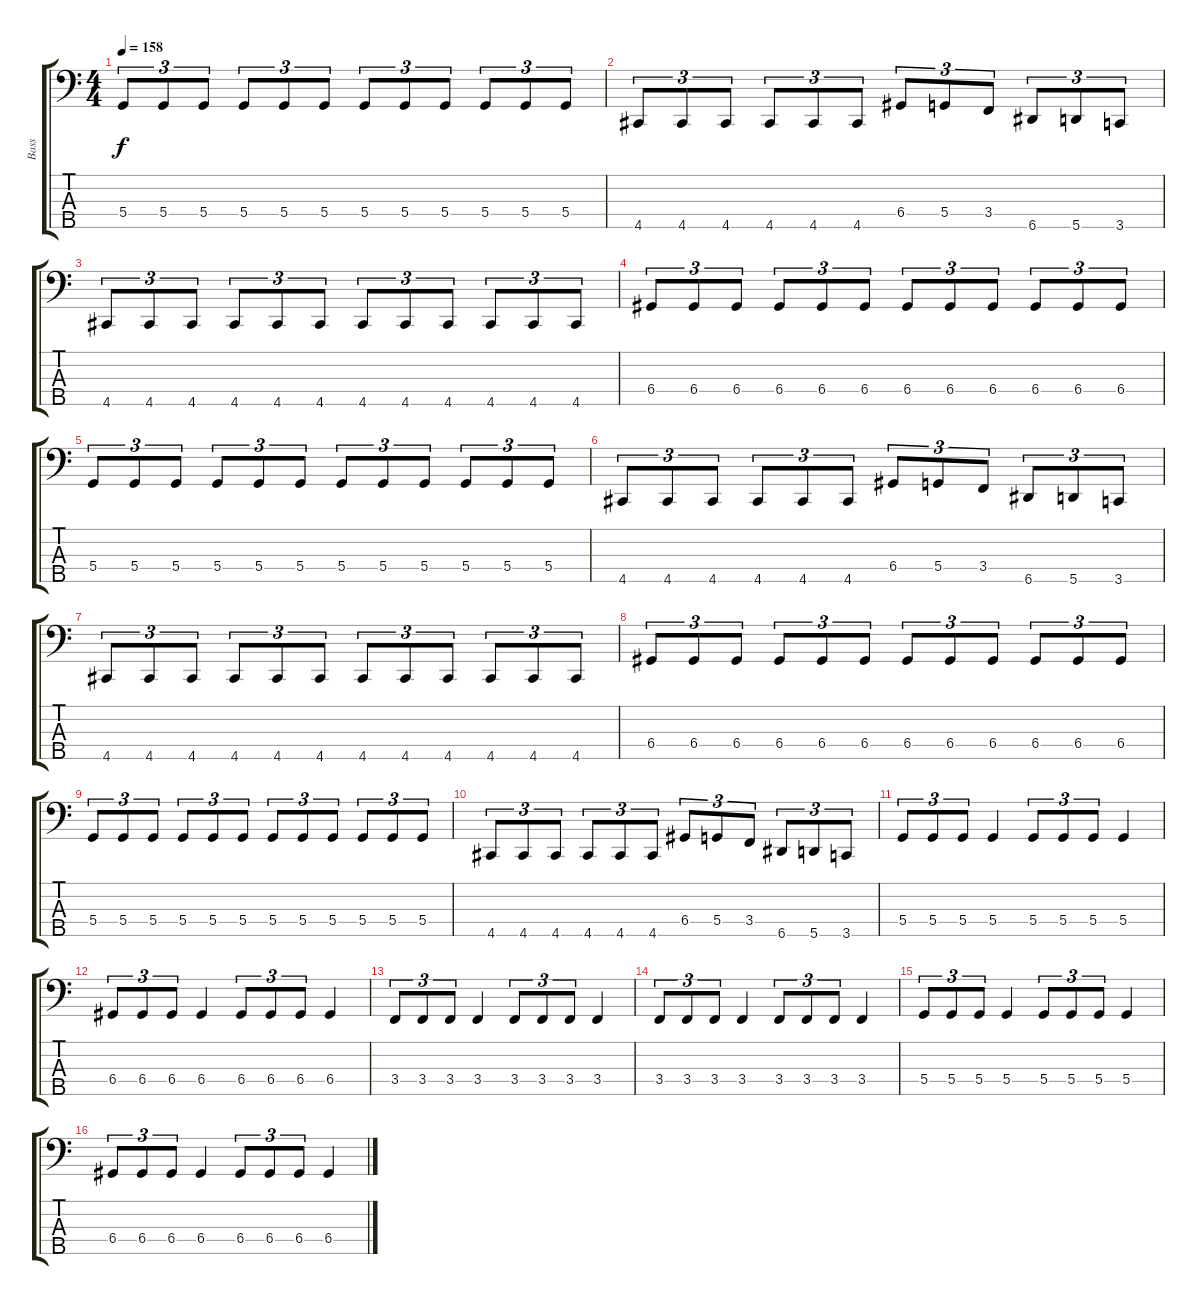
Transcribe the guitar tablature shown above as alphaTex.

\track ("Bass" "Bass") {instrument electricbasspick}
\staff {score tabs}
\tuning (F2 C2 G1 D1 A0) {hide}
\ts (4 4)
\tempo 158
\clef f4
\ks c
5.4.8{tu (3 2) dy f} 5.4.8{tu (3 2)} 5.4.8{tu (3 2)} 5.4.8{tu (3 2)} 5.4.8{tu (3 2)} 5.4.8{tu (3 2)} 5.4.8{tu (3 2)} 5.4.8{tu (3 2)} 5.4.8{tu (3 2)} 5.4.8{tu (3 2)} 5.4.8{tu (3 2)} 5.4.8{tu (3 2)} |
4.5.8{tu (3 2)} 4.5.8{tu (3 2)} 4.5.8{tu (3 2)} 4.5.8{tu (3 2)} 4.5.8{tu (3 2)} 4.5.8{tu (3 2)} 6.4.8{tu (3 2)} 5.4.8{tu (3 2)} 3.4.8{tu (3 2)} 6.5.8{tu (3 2)} 5.5.8{tu (3 2)} 3.5.8{tu (3 2)} |
4.5.8{tu (3 2)} 4.5.8{tu (3 2)} 4.5.8{tu (3 2)} 4.5.8{tu (3 2)} 4.5.8{tu (3 2)} 4.5.8{tu (3 2)} 4.5.8{tu (3 2)} 4.5.8{tu (3 2)} 4.5.8{tu (3 2)} 4.5.8{tu (3 2)} 4.5.8{tu (3 2)} 4.5.8{tu (3 2)} |
6.4.8{tu (3 2)} 6.4.8{tu (3 2)} 6.4.8{tu (3 2)} 6.4.8{tu (3 2)} 6.4.8{tu (3 2)} 6.4.8{tu (3 2)} 6.4.8{tu (3 2)} 6.4.8{tu (3 2)} 6.4.8{tu (3 2)} 6.4.8{tu (3 2)} 6.4.8{tu (3 2)} 6.4.8{tu (3 2)} |
5.4.8{tu (3 2)} 5.4.8{tu (3 2)} 5.4.8{tu (3 2)} 5.4.8{tu (3 2)} 5.4.8{tu (3 2)} 5.4.8{tu (3 2)} 5.4.8{tu (3 2)} 5.4.8{tu (3 2)} 5.4.8{tu (3 2)} 5.4.8{tu (3 2)} 5.4.8{tu (3 2)} 5.4.8{tu (3 2)} |
4.5.8{tu (3 2)} 4.5.8{tu (3 2)} 4.5.8{tu (3 2)} 4.5.8{tu (3 2)} 4.5.8{tu (3 2)} 4.5.8{tu (3 2)} 6.4.8{tu (3 2)} 5.4.8{tu (3 2)} 3.4.8{tu (3 2)} 6.5.8{tu (3 2)} 5.5.8{tu (3 2)} 3.5.8{tu (3 2)} |
4.5.8{tu (3 2)} 4.5.8{tu (3 2)} 4.5.8{tu (3 2)} 4.5.8{tu (3 2)} 4.5.8{tu (3 2)} 4.5.8{tu (3 2)} 4.5.8{tu (3 2)} 4.5.8{tu (3 2)} 4.5.8{tu (3 2)} 4.5.8{tu (3 2)} 4.5.8{tu (3 2)} 4.5.8{tu (3 2)} |
6.4.8{tu (3 2)} 6.4.8{tu (3 2)} 6.4.8{tu (3 2)} 6.4.8{tu (3 2)} 6.4.8{tu (3 2)} 6.4.8{tu (3 2)} 6.4.8{tu (3 2)} 6.4.8{tu (3 2)} 6.4.8{tu (3 2)} 6.4.8{tu (3 2)} 6.4.8{tu (3 2)} 6.4.8{tu (3 2)} |
5.4.8{tu (3 2)} 5.4.8{tu (3 2)} 5.4.8{tu (3 2)} 5.4.8{tu (3 2)} 5.4.8{tu (3 2)} 5.4.8{tu (3 2)} 5.4.8{tu (3 2)} 5.4.8{tu (3 2)} 5.4.8{tu (3 2)} 5.4.8{tu (3 2)} 5.4.8{tu (3 2)} 5.4.8{tu (3 2)} |
4.5.8{tu (3 2)} 4.5.8{tu (3 2)} 4.5.8{tu (3 2)} 4.5.8{tu (3 2)} 4.5.8{tu (3 2)} 4.5.8{tu (3 2)} 6.4.8{tu (3 2)} 5.4.8{tu (3 2)} 3.4.8{tu (3 2)} 6.5.8{tu (3 2)} 5.5.8{tu (3 2)} 3.5.8{tu (3 2)} |
5.4.8{tu (3 2)} 5.4.8{tu (3 2)} 5.4.8{tu (3 2)} 5.4.4 5.4.8{tu (3 2)} 5.4.8{tu (3 2)} 5.4.8{tu (3 2)} 5.4.4 |
6.4.8{tu (3 2)} 6.4.8{tu (3 2)} 6.4.8{tu (3 2)} 6.4.4 6.4.8{tu (3 2)} 6.4.8{tu (3 2)} 6.4.8{tu (3 2)} 6.4.4 |
3.4.8{tu (3 2)} 3.4.8{tu (3 2)} 3.4.8{tu (3 2)} 3.4.4 3.4.8{tu (3 2)} 3.4.8{tu (3 2)} 3.4.8{tu (3 2)} 3.4.4 |
3.4.8{tu (3 2)} 3.4.8{tu (3 2)} 3.4.8{tu (3 2)} 3.4.4 3.4.8{tu (3 2)} 3.4.8{tu (3 2)} 3.4.8{tu (3 2)} 3.4.4 |
5.4.8{tu (3 2)} 5.4.8{tu (3 2)} 5.4.8{tu (3 2)} 5.4.4 5.4.8{tu (3 2)} 5.4.8{tu (3 2)} 5.4.8{tu (3 2)} 5.4.4 |
6.4.8{tu (3 2)} 6.4.8{tu (3 2)} 6.4.8{tu (3 2)} 6.4.4 6.4.8{tu (3 2)} 6.4.8{tu (3 2)} 6.4.8{tu (3 2)} 6.4.4
